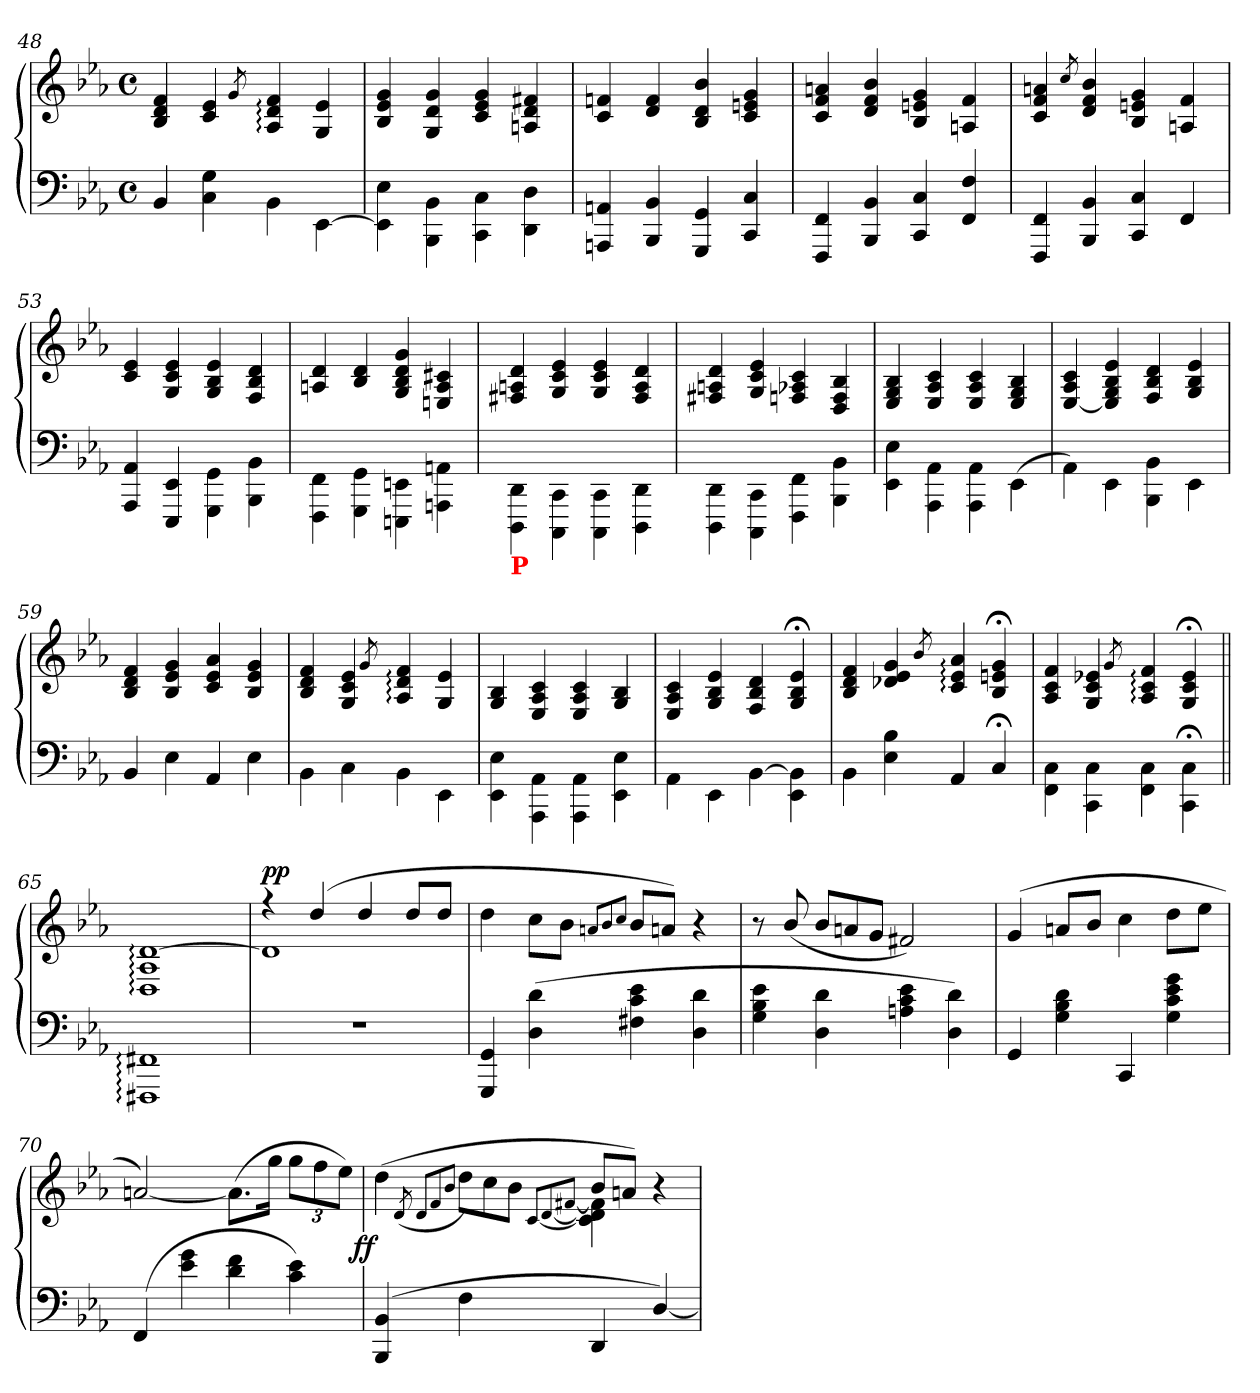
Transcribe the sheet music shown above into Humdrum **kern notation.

**kern	**kern	**dynam
*part1	*part1	*part1
*staff2	*staff1	*staff1/2
*clefF4	*clefG2	*
*k[b-e-a-]	*k[b-e-a-]	*
*M4/4	*M4/4	*
*met(c)	*met(c)	*
=48	=48	=48
4BB-/	4f 4d 4B-	.
4G\ 4C\	4e- 4c	.
.	8qg/	.
4BB-\	4f:/ 4d:/ 4A-:/	.
[4EE-\	4e-/ 4G/	.
=49	=49	=49
4E-\ 4EE-]\	4g 4e- 4B-	.
4BB-\ 4BBB-\	4g/ 4d/ 4G/	.
4C\ 4CC\	4g 4e- 4c	.
4D\ 4DD\	4f#X/ 4d/ 4An/	.
=50	=50	=50
4AAn/ 4AAAn/	4fn 4c	.
4BB-/ 4BBB-/	4f 4d	.
4GG/ 4GGG/	4b- 4d 4B-	.
4C/ 4CC/	4g 4en 4c	.
=51	=51	=51
4FF/ 4FFF/	4an 4f 4c	.
4BB-/ 4BBB-/	4b- 4f 4d	.
4C/ 4CC/	4g 4en 4B-	.
4F/ 4FF/	4f 4An	.
=52	=52	=52
4FF 4FFF	4an 4f 4c	.
.	8qcc/	.
4BB- 4BBB-	4b- 4f 4d	.
4C 4CC	4g 4en 4B-	.
4FF	4f 4An	.
=53	=53	=53
4AA-/ 4AAA-/	4e- 4c	.
4EE-/ 4EEE-/	4e- 4c 4G	.
4GG\ 4GGG\	4e-/ 4B-/ 4G/	.
4BB-\ 4BBB-\	4d/ 4B-/ 4F/	.
=54	=54	=54
4FF\ 4FFF\	4d/ 4An/	.
4GG\ 4GGG\	4d/ 4B-/	.
4EEn\ 4EEEn\	4g/ 4d/ 4B-/ 4G/	.
4AAn\ 4AAAn\	4c#X/ 4A/ 4En/	.
=55	=55	=55
!LO:TX:b:B:color=red:t=P	!	!
4DD\ 4DDD\	4d/ 4An/ 4F#X/	.
4CC\ 4CCC\	4e-/ 4c/ 4G/	.
4CC\ 4CCC\	4e-/ 4c/ 4G/	.
4DD\ 4DDD\	4d/ 4A/ 4F#/	.
=56	=56	=56
4DD\ 4DDD\	4d/ 4An/ 4F#X/	.
4CC\ 4CCC\	4e-/ 4c/ 4G/	.
4FF\ 4FFF\	4c/ 4A-X/ 4Fn/	.
4BB-\ 4BBB-\	4B-/ 4F/ 4D/	.
=57	=57	=57
4E-\ 4EE-\	4B-/ 4G/ 4E-/	.
4AA-\ 4AAA-\	4c/ 4A-/ 4E-/	.
4AA-\ 4AAA-\	4c/ 4A-/ 4E-/	.
(<4EE-\	4B-/ 4G/ 4E-/	.
=58	=58	=58
4AA-\)	4c/ 4A-/ [4E-/	.
4EE-\	4e-/ 4B-/ 4G/ 4E-]/	.
4BB-\ 4BBB-\	4d/ 4B-/ 4F/	.
4EE-\	4e-/ 4B-/ 4G/	.
=59	=59	=59
4BB-/	4f 4d 4B-	.
4E-\	4g 4e- 4B-	.
4AA-	4a- 4e- 4c	.
4E-\	4g 4e- 4B-	.
=60	=60	=60
4BB-\	4f 4d 4B-	.
4C\	4e-/ 4c/ 4G/	.
.	8qg/	.
4BB-\	4f:/ 4d:/ 4A-:/	.
4EE-\	4e-/ 4G/	.
=61	=61	=61
4E-\ 4EE-\	4B-/ 4G/	.
4AA-\ 4AAA-\	4c/ 4A-/ 4E-/	.
4AA-\ 4AAA-\	4c/ 4A-/ 4E-/	.
4E-\ 4EE-\	4B-/ 4G/	.
=62	=62	=62
4AA-\	4c/ 4A-/ 4E-/	.
4EE-\	4e-/ 4B-/ 4G/	.
[4BB-\	4d/ 4B-/ 4F/	.
4BB-]\ 4EE-\	4e-;</ 4B-;</ 4G;</	.
=63	=63	=63
4BB-\	4f 4d 4B-	.
4B- 4E-	4g 4e- 4d-X	.
.	8qb-/	.
4AA-/	4a-: 4e-: 4c:	.
4C;/	4g;< 4en;< 4B-;<	.
=64	=64	=64
4C\ 4FF\	4f/ 4c/ 4A-/	.
4C\ 4CC\	4e-X/ 4c/ 4G/	.
.	8qg/	.
4C\ 4FF\	4f:/ 4c:/ 4A-:/	.
4C;\ 4CC;\	4e-;</ 4c;</ 4G;</	.
=65||	=65||	=65||
1FF#X:\ 1FFF#X:\	[1d:/ 1A-:/ 1D:/	.
=66	=66	=66
*	*^	*
!	!	!	!LO:DY:a
1rF	4r	1d]	pp
.	(>4dd	.	.
.	4dd	.	.
.	8ddL	.	.
.	8ddJ	.	.
*	*v	*v	*
=67	=67	=67
4GG 4GGG	4dd	.
(>4d 4D	8ccL	.
.	8b-J	.
.	8qa/L	.
.	8qb-/	.
.	8qcc/J	.
4e- 4c 4F#X	8b-/L	.
.	8a/J)	.
4d 4D	4r	.
=68	=68	=68
4e- 4B- 4G	8r	.
.	(<8b-/	.
*	*Xtuplet	*
4d 4D	12b-L	.
.	12a	.
.	12gJ	.
4e- 4c 4A	2f#X)	.
4d 4D)	.	.
=69	=69	=69
4GG	(>4g	.
4d 4B- 4G	8aL	.
.	8b-J	.
4CC	4cc	.
4g 4e- 4c 4G	8ddL	.
.	8ee-J	.
=70	=70	=70
(>4FF	[2a)	.
4g 4e-	.	.
4f 4d	(>8.aL]	.
.	16ggJk	.
*	*tuplet	*
*	*Xbrackettup	*
4e- 4c)	12ggL	.
.	12ff	.
.	12ee-J)	.
=71	=71	=71
*	*^	*
!	!	!	!LO:DY:rj
(>4BB- 4BBB-	(>4dd	2ryy	ff
.	(>8qd/	.	.
.	8qd/L	.	.
.	8qf/	.	.
.	8qb-/J	.	.
*	*Xtuplet	*	*
4F	12ddL)	.	.
.	12cc	.	.
.	12b-J	.	.
.	.	[8qc/L	.
.	.	[8qd/	.
.	.	[8qf#X/J	.
4DD	8b-L	4f#] 4d] 4c]	.
.	8aJ)	.	.
[4D/)	4r	4ryy	.
*	*v	*v	*
=	=	=
*-	*-	*-
